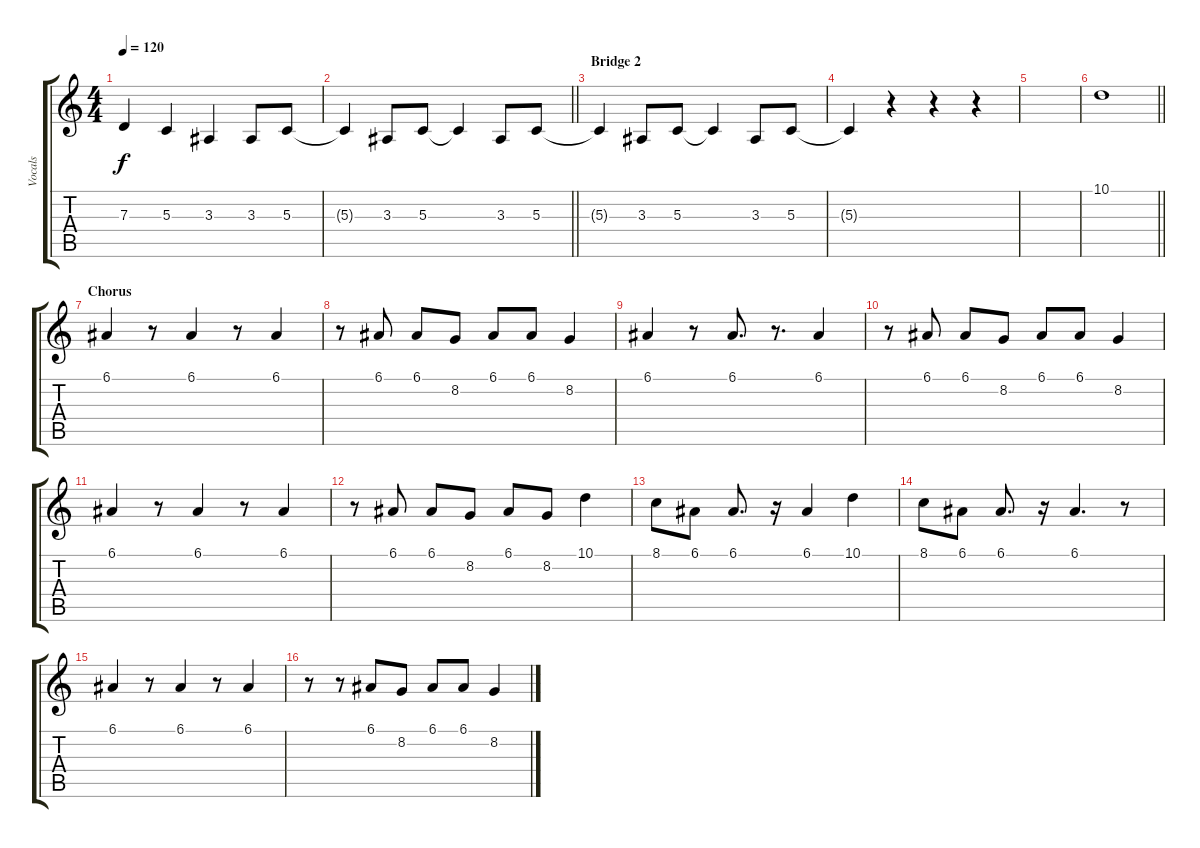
\track ("Vocals" "Vocals") {instrument altosax}
\staff {score tabs}
\tuning (E4 B3 G3 D3 A2 E2) {hide}
\ts (4 4)
\tempo 120
\clef g2
\ks c
7.3.4{dy f} 5.3.4 3.3.4 3.3.8 5.3.8 |
\barLineRight lightlight
5.3{t}.4 3.3.8{volume 14 balance 0} 5.3.8 5.3{t}.4 3.3.8{volume 12 balance 16} 5.3.8 |
\section ("" "Bridge 2")
5.3{t}.4 3.3.8{volume 8 balance 0} 5.3.8 5.3{t}.4 3.3.8{volume 5 balance 16} 5.3.8 |
5.3{t}.4 r.4 r.4 r.4 |
|
\barLineRight lightlight
10.1.1 |
\section ("" "Chorus")
6.1.4{volume 16 balance 8 instrument altosax} r.8 6.1.4 r.8 6.1.4 |
r.8 6.1.8 6.1.8 8.2.8 6.1.8 6.1.8 8.2.4 |
6.1.4 r.8 6.1.8{d} r.8{d} 6.1.4 |
r.8 6.1.8 6.1.8 8.2.8 6.1.8 6.1.8 8.2.4 |
6.1.4 r.8 6.1.4 r.8 6.1.4 |
r.8 6.1.8 6.1.8 8.2.8 6.1.8 8.2.8 10.1.4 |
8.1.8 6.1.8 6.1.8{d} r.16 6.1.4 10.1.4 |
8.1.8 6.1.8 6.1.8{d} r.16 6.1.4{d} r.8 |
6.1.4 r.8 6.1.4 r.8 6.1.4 |
r.8 r.8 6.1.8 8.2.8 6.1.8 6.1.8 8.2.4
